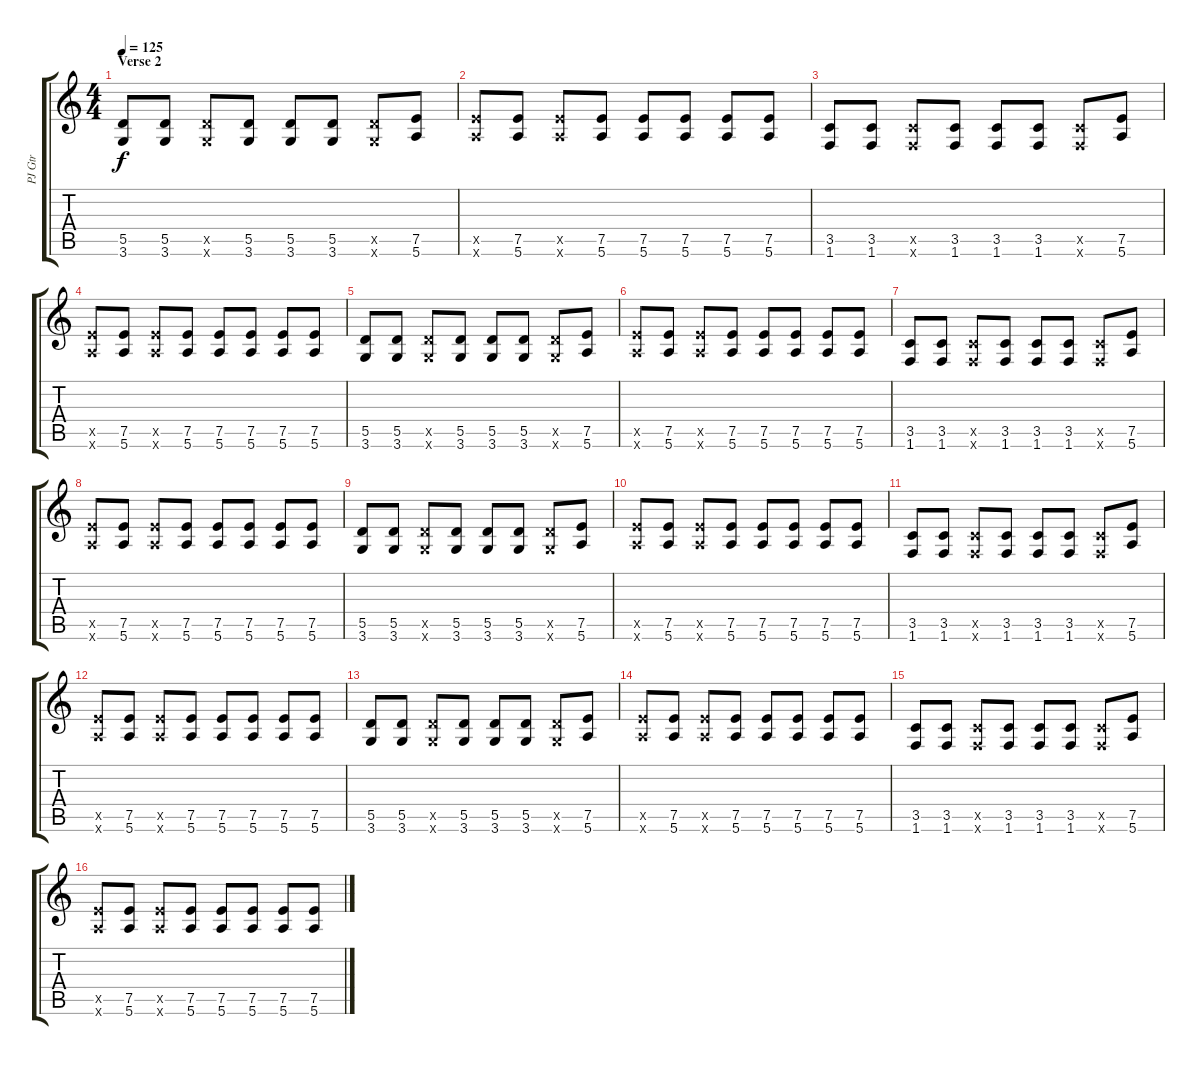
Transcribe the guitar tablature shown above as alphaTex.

\track ("PJ Gtr" "PJ Gtr") {instrument electricguitarmuted}
\staff {score tabs}
\tuning (E4 B3 G3 D3 A2 E2) {hide}
\ts (4 4)
\section ("" "Verse 2")
\tempo 125
\clef g2
\ks c
(5.5 3.6).8{dy f} (5.5 3.6).8 (5.5{x} 3.6{x}).8 (5.5 3.6).8 (5.5 3.6).8 (5.5 3.6).8 (5.5{x} 3.6{x}).8 (7.5 5.6).8 |
(7.5{x} 5.6{x}).8 (7.5 5.6).8 (7.5{x} 5.6{x}).8 (7.5 5.6).8 (7.5 5.6).8 (7.5 5.6).8 (7.5 5.6).8 (7.5 5.6).8 |
(3.5 1.6).8 (3.5 1.6).8 (3.5{x} 1.6{x}).8 (3.5 1.6).8 (3.5 1.6).8 (3.5 1.6).8 (3.5{x} 1.6{x}).8 (7.5 5.6).8 |
(7.5{x} 5.6{x}).8 (7.5 5.6).8 (7.5{x} 5.6{x}).8 (7.5 5.6).8 (7.5 5.6).8 (7.5 5.6).8 (7.5 5.6).8 (7.5 5.6).8 |
(5.5 3.6).8 (5.5 3.6).8 (5.5{x} 3.6{x}).8 (5.5 3.6).8 (5.5 3.6).8 (5.5 3.6).8 (5.5{x} 3.6{x}).8 (7.5 5.6).8 |
(7.5{x} 5.6{x}).8 (7.5 5.6).8 (7.5{x} 5.6{x}).8 (7.5 5.6).8 (7.5 5.6).8 (7.5 5.6).8 (7.5 5.6).8 (7.5 5.6).8 |
(3.5 1.6).8 (3.5 1.6).8 (3.5{x} 1.6{x}).8 (3.5 1.6).8 (3.5 1.6).8 (3.5 1.6).8 (3.5{x} 1.6{x}).8 (7.5 5.6).8 |
(7.5{x} 5.6{x}).8 (7.5 5.6).8 (7.5{x} 5.6{x}).8 (7.5 5.6).8 (7.5 5.6).8 (7.5 5.6).8 (7.5 5.6).8 (7.5 5.6).8 |
(5.5 3.6).8 (5.5 3.6).8 (5.5{x} 3.6{x}).8 (5.5 3.6).8 (5.5 3.6).8 (5.5 3.6).8 (5.5{x} 3.6{x}).8 (7.5 5.6).8 |
(7.5{x} 5.6{x}).8 (7.5 5.6).8 (7.5{x} 5.6{x}).8 (7.5 5.6).8 (7.5 5.6).8 (7.5 5.6).8 (7.5 5.6).8 (7.5 5.6).8 |
(3.5 1.6).8 (3.5 1.6).8 (3.5{x} 1.6{x}).8 (3.5 1.6).8 (3.5 1.6).8 (3.5 1.6).8 (3.5{x} 1.6{x}).8 (7.5 5.6).8 |
(7.5{x} 5.6{x}).8 (7.5 5.6).8 (7.5{x} 5.6{x}).8 (7.5 5.6).8 (7.5 5.6).8 (7.5 5.6).8 (7.5 5.6).8 (7.5 5.6).8 |
(5.5 3.6).8 (5.5 3.6).8 (5.5{x} 3.6{x}).8 (5.5 3.6).8 (5.5 3.6).8 (5.5 3.6).8 (5.5{x} 3.6{x}).8 (7.5 5.6).8 |
(7.5{x} 5.6{x}).8 (7.5 5.6).8 (7.5{x} 5.6{x}).8 (7.5 5.6).8 (7.5 5.6).8 (7.5 5.6).8 (7.5 5.6).8 (7.5 5.6).8 |
(3.5 1.6).8 (3.5 1.6).8 (3.5{x} 1.6{x}).8 (3.5 1.6).8 (3.5 1.6).8 (3.5 1.6).8 (3.5{x} 1.6{x}).8 (7.5 5.6).8 |
(7.5{x} 5.6{x}).8 (7.5 5.6).8 (7.5{x} 5.6{x}).8 (7.5 5.6).8 (7.5 5.6).8 (7.5 5.6).8 (7.5 5.6).8 (7.5 5.6).8
